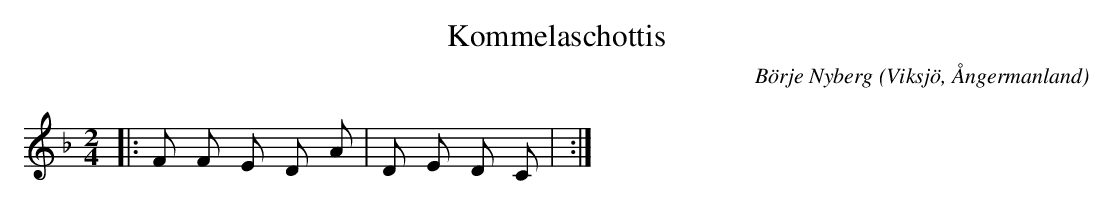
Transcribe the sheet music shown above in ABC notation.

X:1
T:Kommelaschottis
C:Börje Nyberg
O:Viksjö, Ångermanland
M:2/4
L:1/8
K:Dm
|: F F E D A | D E D C | :|
